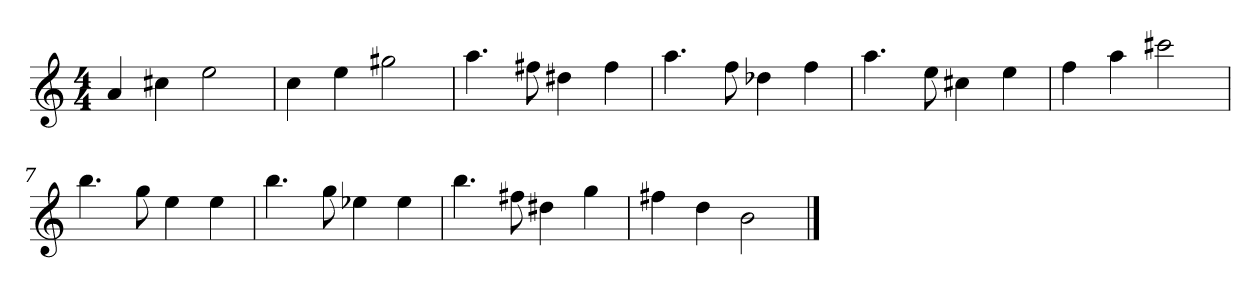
**kern
*part1
*staff1
*clefG2
*k[]
*C:
*M4/4
=1
4a/
4cc#X\
2ee\
=2
4cc\
4ee\
2gg#X\
=3
4.aa\
8ff#X\
4dd#X\
4ff#\
=4
4.aa\
8ff\
4dd-X\
4ff\
=5
4.aa\
8ee\
4cc#X\
4ee\
!!LO:LB:g=z
=6
4ff\
4aa\
2ccc#X\
=7
4.bb\
8gg\
4ee\
4ee\
=8
4.bb\
8gg\
4ee-X\
4ee-\
=9
4.bb\
8ff#X\
4dd#X\
4gg\
=10
4ff#X\
4dd\
2b\
==
*-
